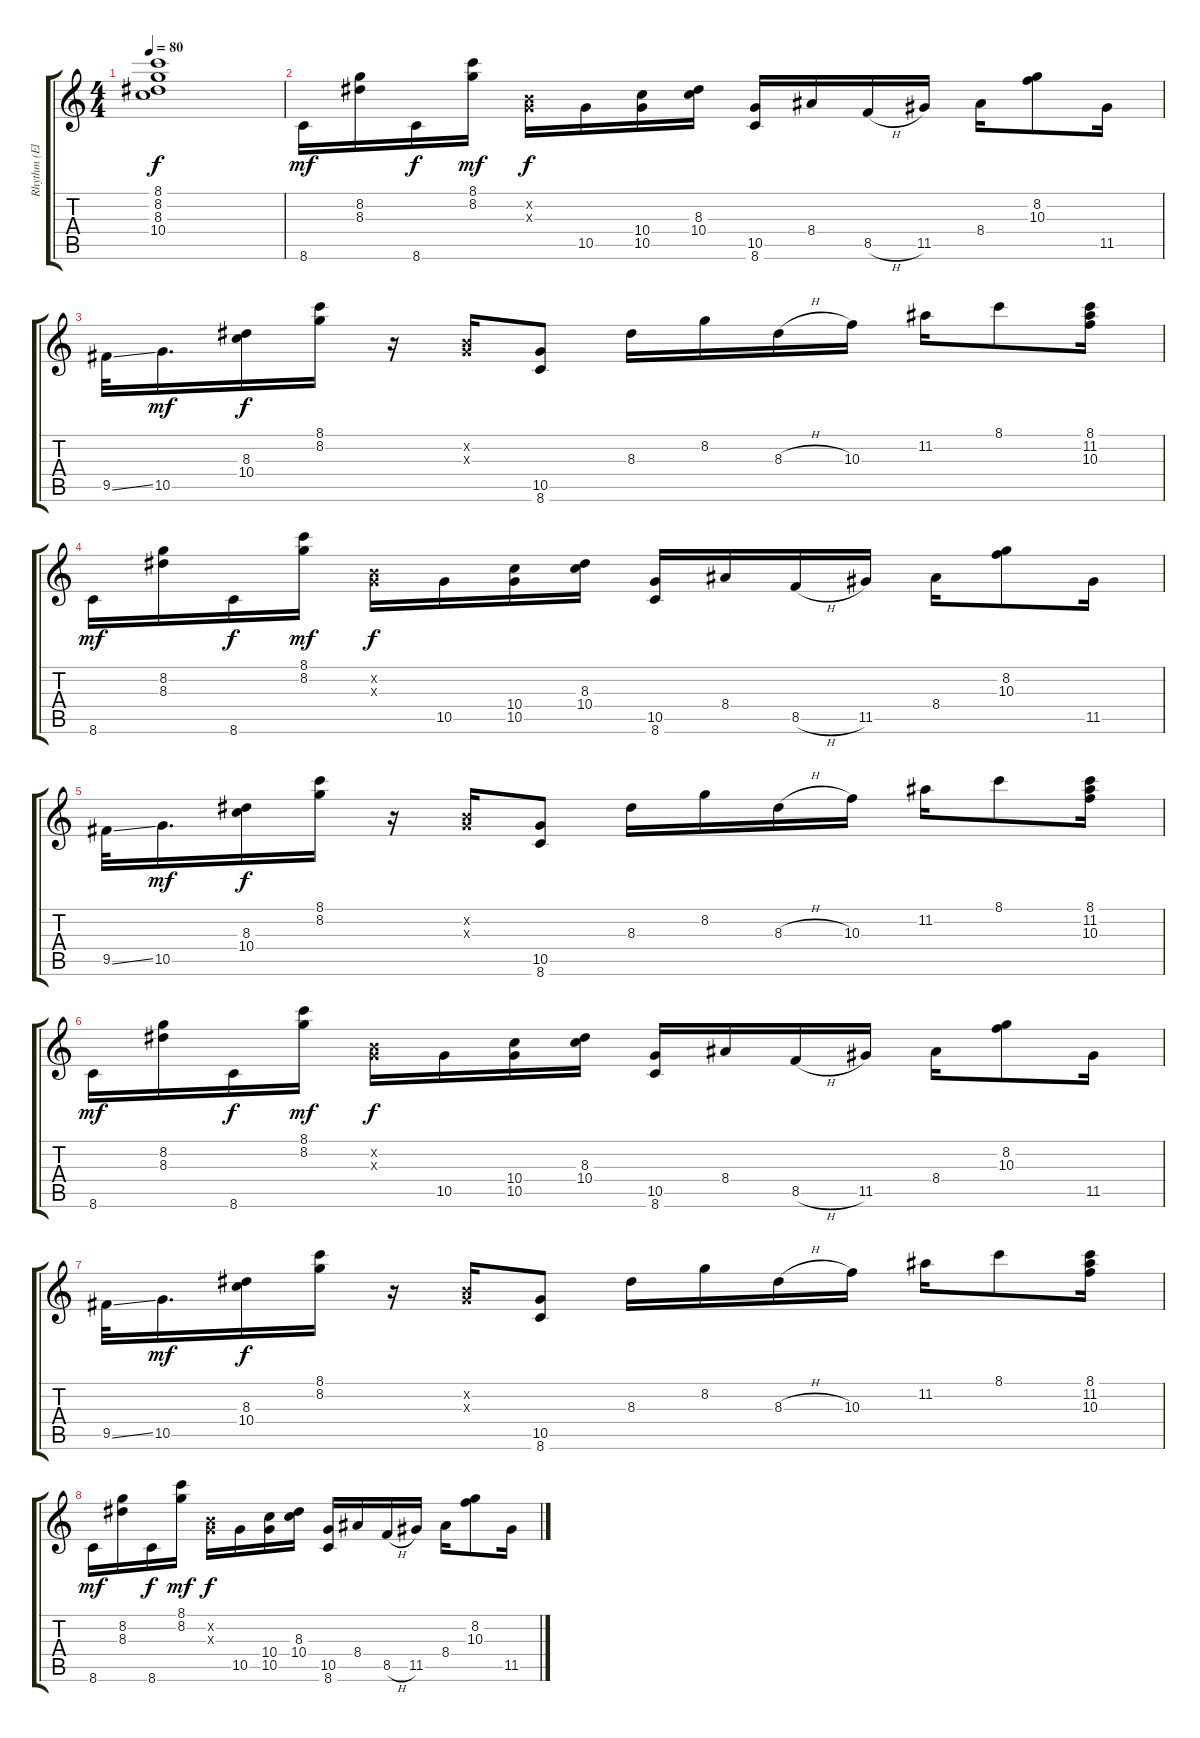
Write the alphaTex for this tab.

\track ("Rhythm (Electric Guitar (Clean)" "Rhythm (El") {instrument electricguitarclean}
\staff {score tabs}
\tuning (E4 B3 G3 D3 A2 E2) {hide}
\ts (4 4)
\tempo 80
\clef g2
\ks c
(8.1 8.2 8.3 10.4).1{dy f} |
8.6.16{dy mf} (8.2 8.3).16 8.6.16{dy f} (8.1 8.2).16{dy mf} (0.2{x} 0.3{x}).16{dy f} 10.5.16 (10.4 10.5).16 (8.3 10.4).16 (10.5 8.6).16 8.4.16 8.5{h}.16 11.5.16 8.4.16 (8.2 10.3).8 11.5.16 |
9.5{ss}.32 10.5.16{d dy mf} (8.3 10.4).16{dy f} (8.1 8.2).16 r.16 (0.2{x} 0.3{x}).16 (10.5 8.6).8 8.3.16 8.2.16 8.3{h}.16 10.3.16 11.2.16 8.1.8 (8.1 11.2 10.3).16 |
8.6.16{dy mf} (8.2 8.3).16 8.6.16{dy f} (8.1 8.2).16{dy mf} (0.2{x} 0.3{x}).16{dy f} 10.5.16 (10.4 10.5).16 (8.3 10.4).16 (10.5 8.6).16 8.4.16 8.5{h}.16 11.5.16 8.4.16 (8.2 10.3).8 11.5.16 |
9.5{ss}.32 10.5.16{d dy mf} (8.3 10.4).16{dy f} (8.1 8.2).16 r.16 (0.2{x} 0.3{x}).16 (10.5 8.6).8 8.3.16 8.2.16 8.3{h}.16 10.3.16 11.2.16 8.1.8 (8.1 11.2 10.3).16 |
8.6.16{dy mf} (8.2 8.3).16 8.6.16{dy f} (8.1 8.2).16{dy mf} (0.2{x} 0.3{x}).16{dy f} 10.5.16 (10.4 10.5).16 (8.3 10.4).16 (10.5 8.6).16 8.4.16 8.5{h}.16 11.5.16 8.4.16 (8.2 10.3).8 11.5.16 |
9.5{ss}.32 10.5.16{d dy mf} (8.3 10.4).16{dy f} (8.1 8.2).16 r.16 (0.2{x} 0.3{x}).16 (10.5 8.6).8 8.3.16 8.2.16 8.3{h}.16 10.3.16 11.2.16 8.1.8 (8.1 11.2 10.3).16 |
8.6.16{dy mf} (8.2 8.3).16 8.6.16{dy f} (8.1 8.2).16{dy mf} (0.2{x} 0.3{x}).16{dy f} 10.5.16 (10.4 10.5).16 (8.3 10.4).16 (10.5 8.6).16 8.4.16 8.5{h}.16 11.5.16 8.4.16 (8.2 10.3).8 11.5.16
